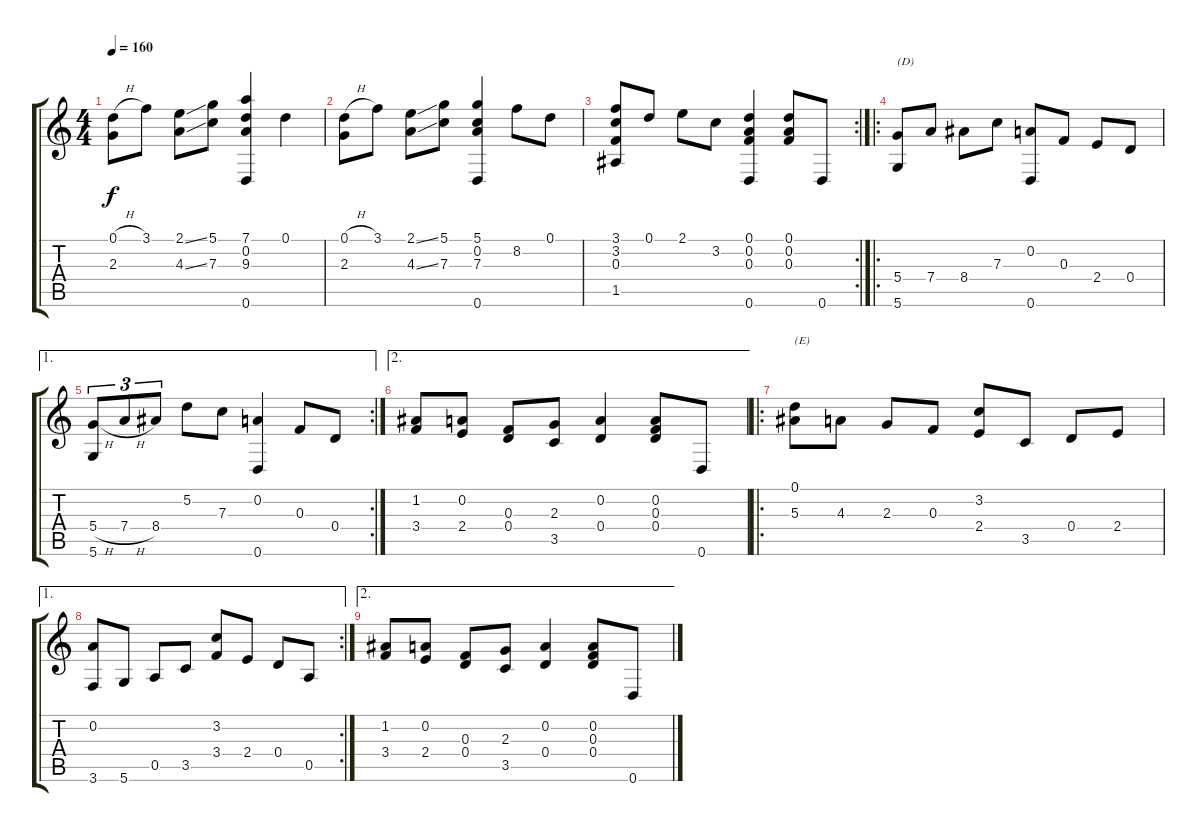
\track "" {instrument acousticguitarsteel}
\staff {score tabs}
\tuning (D4 A3 F3 D3 A2 D2) {hide}
\ts (4 4)
\tempo 160
\clef g2
\ks c
(0.1{h} 2.3).8{dy f} 3.1.8 (2.1{ss} 4.3{ss}).8 (5.1 7.3).8 (7.1 0.2 9.3 0.6).4 0.1.4 |
(0.1{h} 2.3).8 3.1.8 (2.1{ss} 4.3{ss}).8 (5.1 7.3).8 (5.1 0.2 7.3 0.6).4 8.2.8 0.1.8 |
\rc 2
(3.1 3.2 0.3 1.5).8 0.1.8 2.1.8 3.2.8 (0.1 0.2 0.3 0.6).4 (0.1 0.2 0.3).8 0.6.8 |
\ro
(5.4 5.6).8{txt "(D)"} 7.4.8 8.4.8 7.3.8 (0.2 0.6).8 0.3.8 2.4.8 0.4.8 |
\ae 1
\rc 2
(5.4{h} 5.6).8{tu (3 2)} 7.4{h}.8{tu (3 2)} 8.4.8{tu (3 2)} 5.2.8 7.3.8 (0.2 0.6).4 0.3.8 0.4.8 |
\ae 2
(1.2 3.4).8 (0.2 2.4).8 (0.3 0.4).8 (2.3 3.5).8 (0.2 0.4).4 (0.2 0.3 0.4).8 0.6.8 |
\ro
(0.1 5.3).8{txt "(E)"} 4.3.8 2.3.8 0.3.8 (3.2 2.4).8 3.5.8 0.4.8 2.4.8 |
\ae 1
\rc 2
(0.2 3.6).8 5.6.8 0.5.8 3.5.8 (3.2 3.4).8 2.4.8 0.4.8 0.5.8 |
\ae 2
(1.2 3.4).8 (0.2 2.4).8 (0.3 0.4).8 (2.3 3.5).8 (0.2 0.4).4 (0.2 0.3 0.4).8 0.6.8
